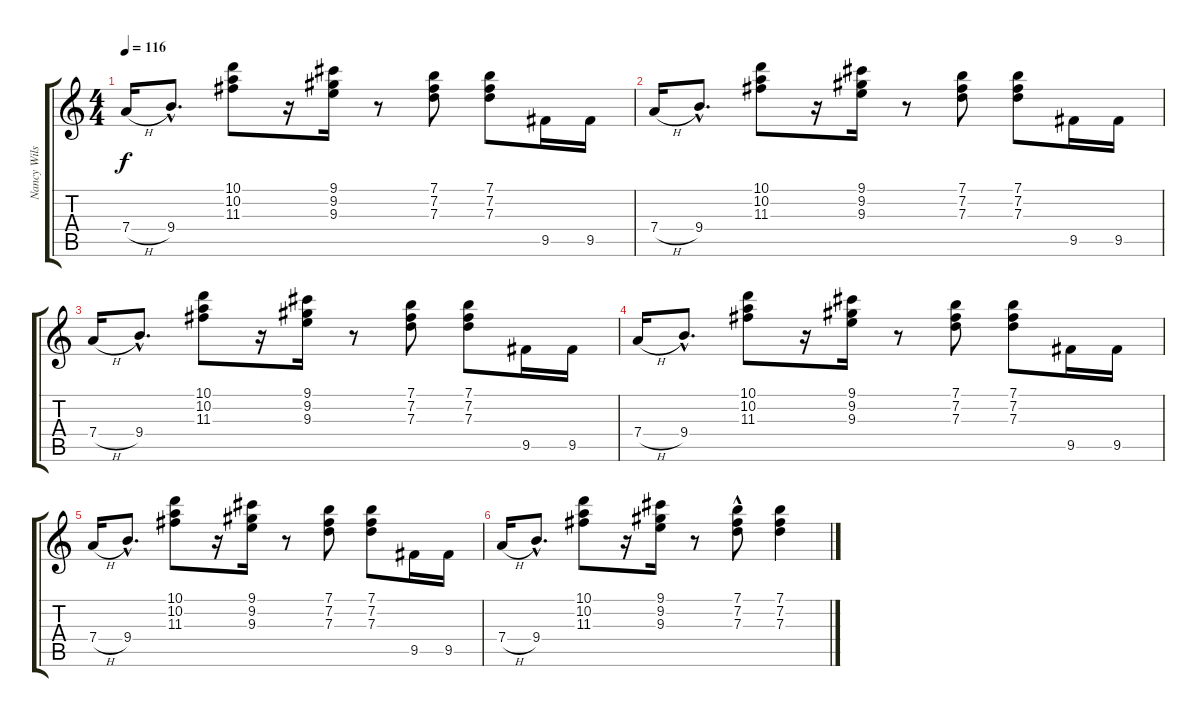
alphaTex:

\track ("Nancy Wilson" "Nancy Wils") {instrument electricguitarclean}
\staff {score tabs}
\tuning (E4 B3 G3 D3 A2 E2) {hide}
\ts (4 4)
\tempo 116
\clef g2
\ks c
7.4{h}.16{dy f} 9.4{hac}.8{d} (10.1 10.2 11.3).8 r.16 (9.1 9.2 9.3).16 r.8 (7.1 7.2 7.3).8 (7.1 7.2 7.3).8 9.5.16 9.5.16 |
7.4{h}.16 9.4{hac}.8{d} (10.1 10.2 11.3).8 r.16 (9.1 9.2 9.3).16 r.8 (7.1 7.2 7.3).8 (7.1 7.2 7.3).8 9.5.16 9.5.16 |
7.4{h}.16 9.4{hac}.8{d} (10.1 10.2 11.3).8 r.16 (9.1 9.2 9.3).16 r.8 (7.1 7.2 7.3).8 (7.1 7.2 7.3).8 9.5.16 9.5.16 |
7.4{h}.16 9.4{hac}.8{d} (10.1 10.2 11.3).8 r.16 (9.1 9.2 9.3).16 r.8 (7.1 7.2 7.3).8 (7.1 7.2 7.3).8 9.5.16 9.5.16 |
7.4{h}.16 9.4{hac}.8{d} (10.1 10.2 11.3).8 r.16 (9.1 9.2 9.3).16 r.8 (7.1 7.2 7.3).8 (7.1 7.2 7.3).8 9.5.16 9.5.16 |
7.4{h}.16 9.4{hac}.8{d} (10.1 10.2 11.3).8 r.16 (9.1 9.2 9.3).16 r.8 (7.1 7.2{hac} 7.3).8 (7.1 7.2 7.3).4
